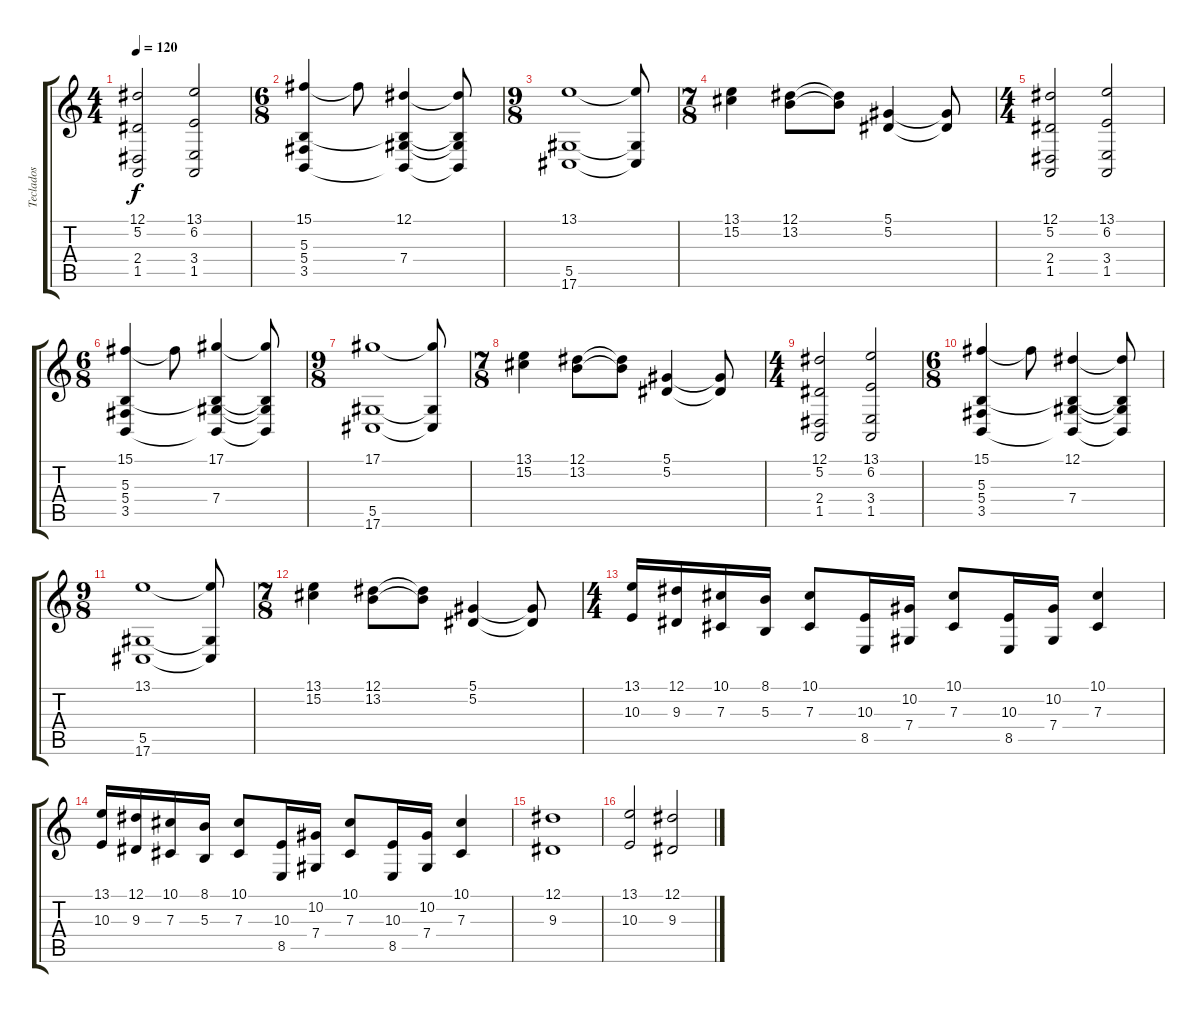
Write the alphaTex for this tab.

\track ("Teclados " "Teclados ") {instrument stringensemble1}
\staff {score tabs}
\tuning (Eb4 Bb3 Gb3 Db3 Ab2 Eb2) {hide}
\ts (4 4)
\tempo 120
\clef g2
\ks c
(12.1 5.2 2.4 1.5).2{dy f} (13.1 6.2 3.4 1.5).2 |
\ts (6 8)
(15.1 5.3 5.4 3.5).4 15.1{t}.8 (12.1 5.3{t} 7.4 3.5{t}).4 (12.1{t} 5.3{t} 7.4{t} 3.5{t}).8 |
\ts (9 8)
(13.1 5.5 17.6).1 (13.1{t} 5.5{t} 17.6{t}).8 |
\ts (7 8)
(13.1 15.2).4 (12.1 13.2).8 (12.1{t} 13.2{t}).8 (5.1 5.2).4 (5.1{t} 5.2{t}).8 |
\ts (4 4)
(12.1 5.2 2.4 1.5).2 (13.1 6.2 3.4 1.5).2 |
\ts (6 8)
(15.1 5.3 5.4 3.5).4 15.1{t}.8 (17.1 5.3{t} 7.4 3.5{t}).4 (17.1{t} 5.3{t} 7.4{t} 3.5{t}).8 |
\ts (9 8)
(17.1 5.5 17.6).1 (17.1{t} 5.5{t} 17.6{t}).8 |
\ts (7 8)
(13.1 15.2).4 (12.1 13.2).8 (12.1{t} 13.2{t}).8 (5.1 5.2).4 (5.1{t} 5.2{t}).8 |
\ts (4 4)
(12.1 5.2 2.4 1.5).2 (13.1 6.2 3.4 1.5).2 |
\ts (6 8)
(15.1 5.3 5.4 3.5).4 15.1{t}.8 (12.1 5.3{t} 7.4 3.5{t}).4 (12.1{t} 5.3{t} 7.4{t} 3.5{t}).8 |
\ts (9 8)
(13.1 5.5 17.6).1 (13.1{t} 5.5{t} 17.6{t}).8 |
\ts (7 8)
(13.1 15.2).4 (12.1 13.2).8 (12.1{t} 13.2{t}).8 (5.1 5.2).4 (5.1{t} 5.2{t}).8 |
\ts (4 4)
(13.1 10.3).16{instrument tremolostrings} (12.1 9.3).16 (10.1 7.3).16 (8.1 5.3).16 (10.1 7.3).8 (10.3 8.5).16 (10.2 7.4).16 (10.1 7.3).8 (10.3 8.5).16 (10.2 7.4).16 (10.1 7.3).4 |
(13.1 10.3).16{instrument tremolostrings} (12.1 9.3).16 (10.1 7.3).16 (8.1 5.3).16 (10.1 7.3).8 (10.3 8.5).16 (10.2 7.4).16 (10.1 7.3).8 (10.3 8.5).16 (10.2 7.4).16 (10.1 7.3).4 |
(12.1 9.3).1 |
(13.1 10.3).2 (12.1 9.3).2
